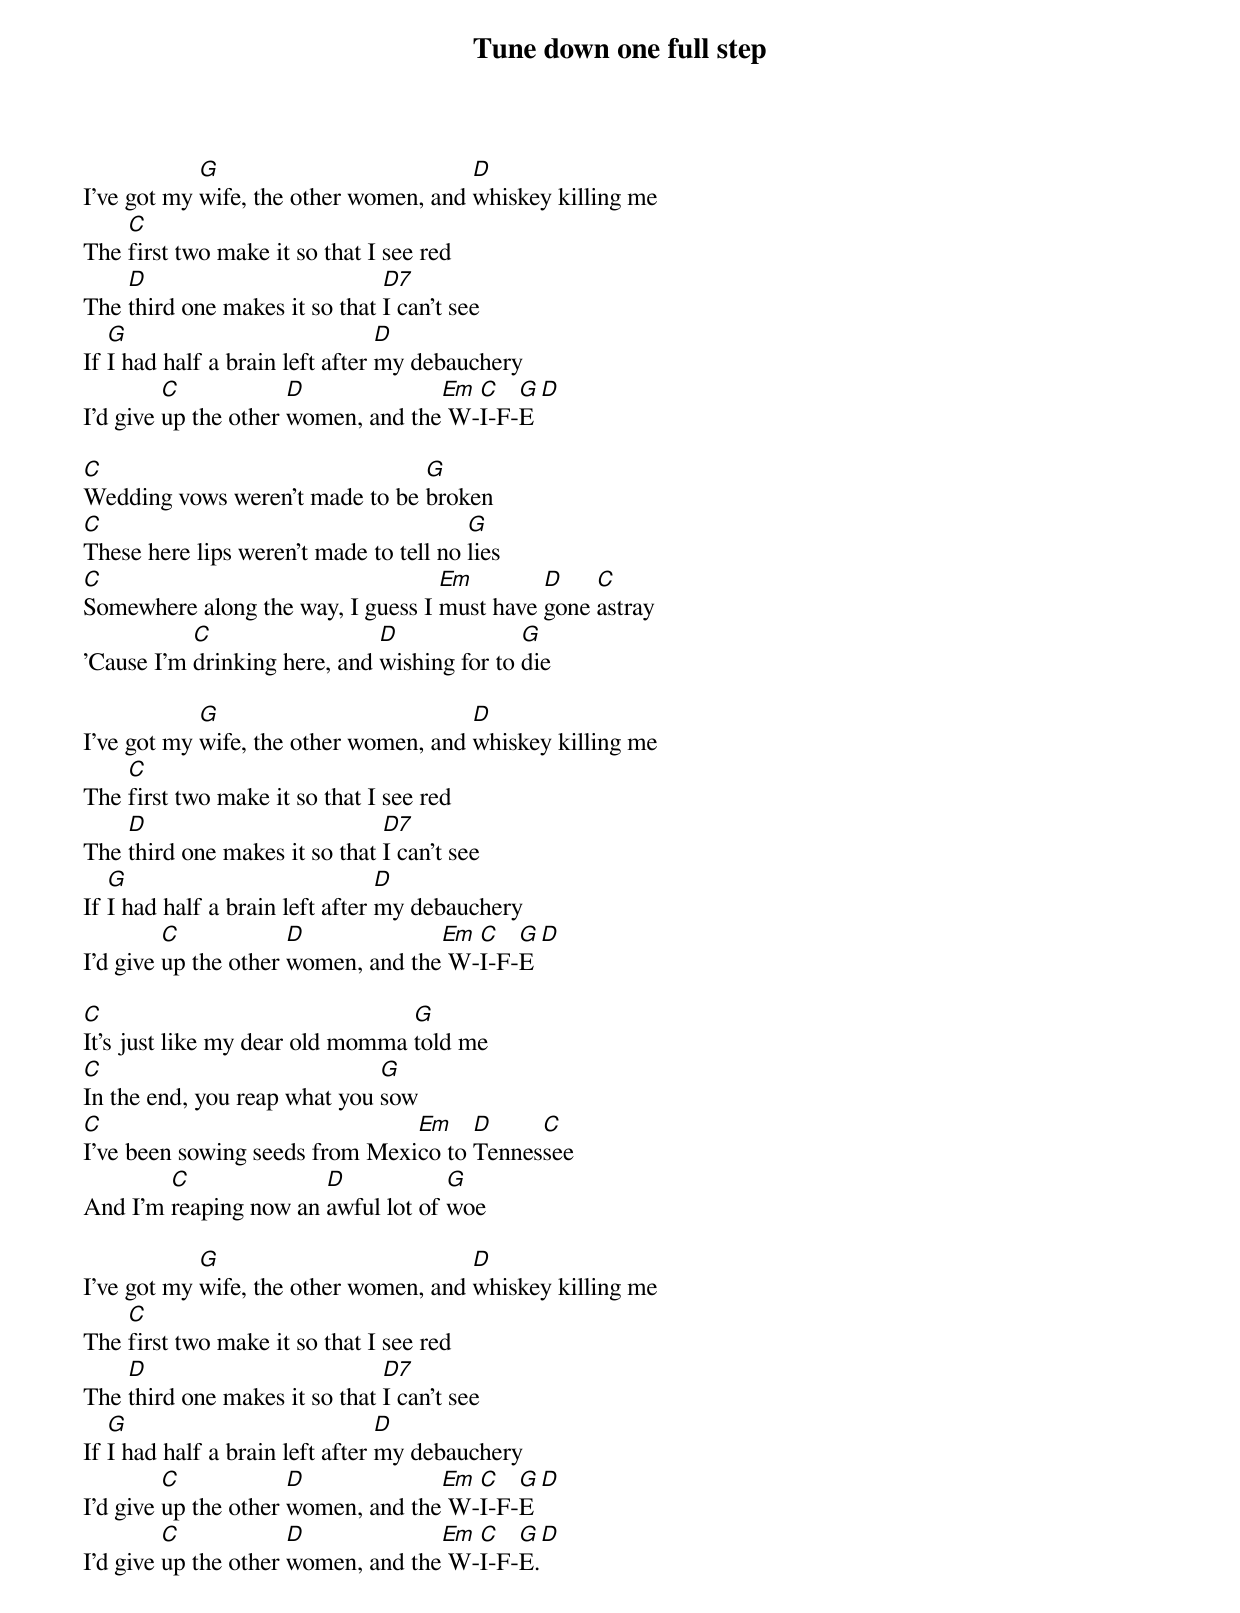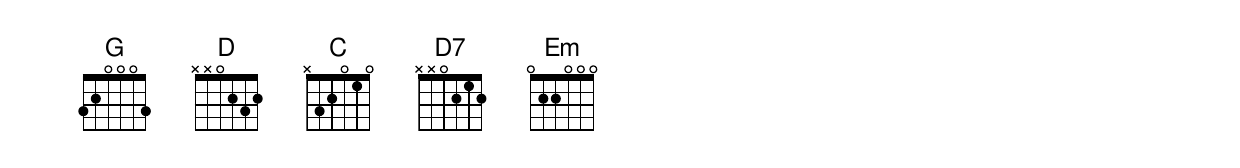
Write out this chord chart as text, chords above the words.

Tune down one full step

            G                          D
I've got my wife, the other women, and whiskey killing me
    C
The first two make it so that I see red
    D                          D7
The third one makes it so that I can't see
   G                             D
If I had half a brain left after my debauchery
         C            D             Em C   G  D
I'd give up the other women, and the W-I-F-E

C                               G
Wedding vows weren't made to be broken
C                                       G
These here lips weren't made to tell no lies
C                                  Em        D    C
Somewhere along the way, I guess I must have gone astray
           C                  D              G
'Cause I'm drinking here, and wishing for to die

            G                          D
I've got my wife, the other women, and whiskey killing me
    C
The first two make it so that I see red
    D                          D7
The third one makes it so that I can't see
   G                             D
If I had half a brain left after my debauchery
         C            D             Em C   G  D
I'd give up the other women, and the W-I-F-E

C                                G
It's just like my dear old momma told me
C                             G
In the end, you reap what you sow
C                               Em    D     C
I've been sowing seeds from Mexico to Tennessee
        C              D            G
And I'm reaping now an awful lot of woe

            G                          D
I've got my wife, the other women, and whiskey killing me
    C
The first two make it so that I see red
    D                          D7
The third one makes it so that I can't see
   G                             D
If I had half a brain left after my debauchery
         C            D             Em C   G  D
I'd give up the other women, and the W-I-F-E
         C            D             Em C   G  D
I'd give up the other women, and the W-I-F-E.
